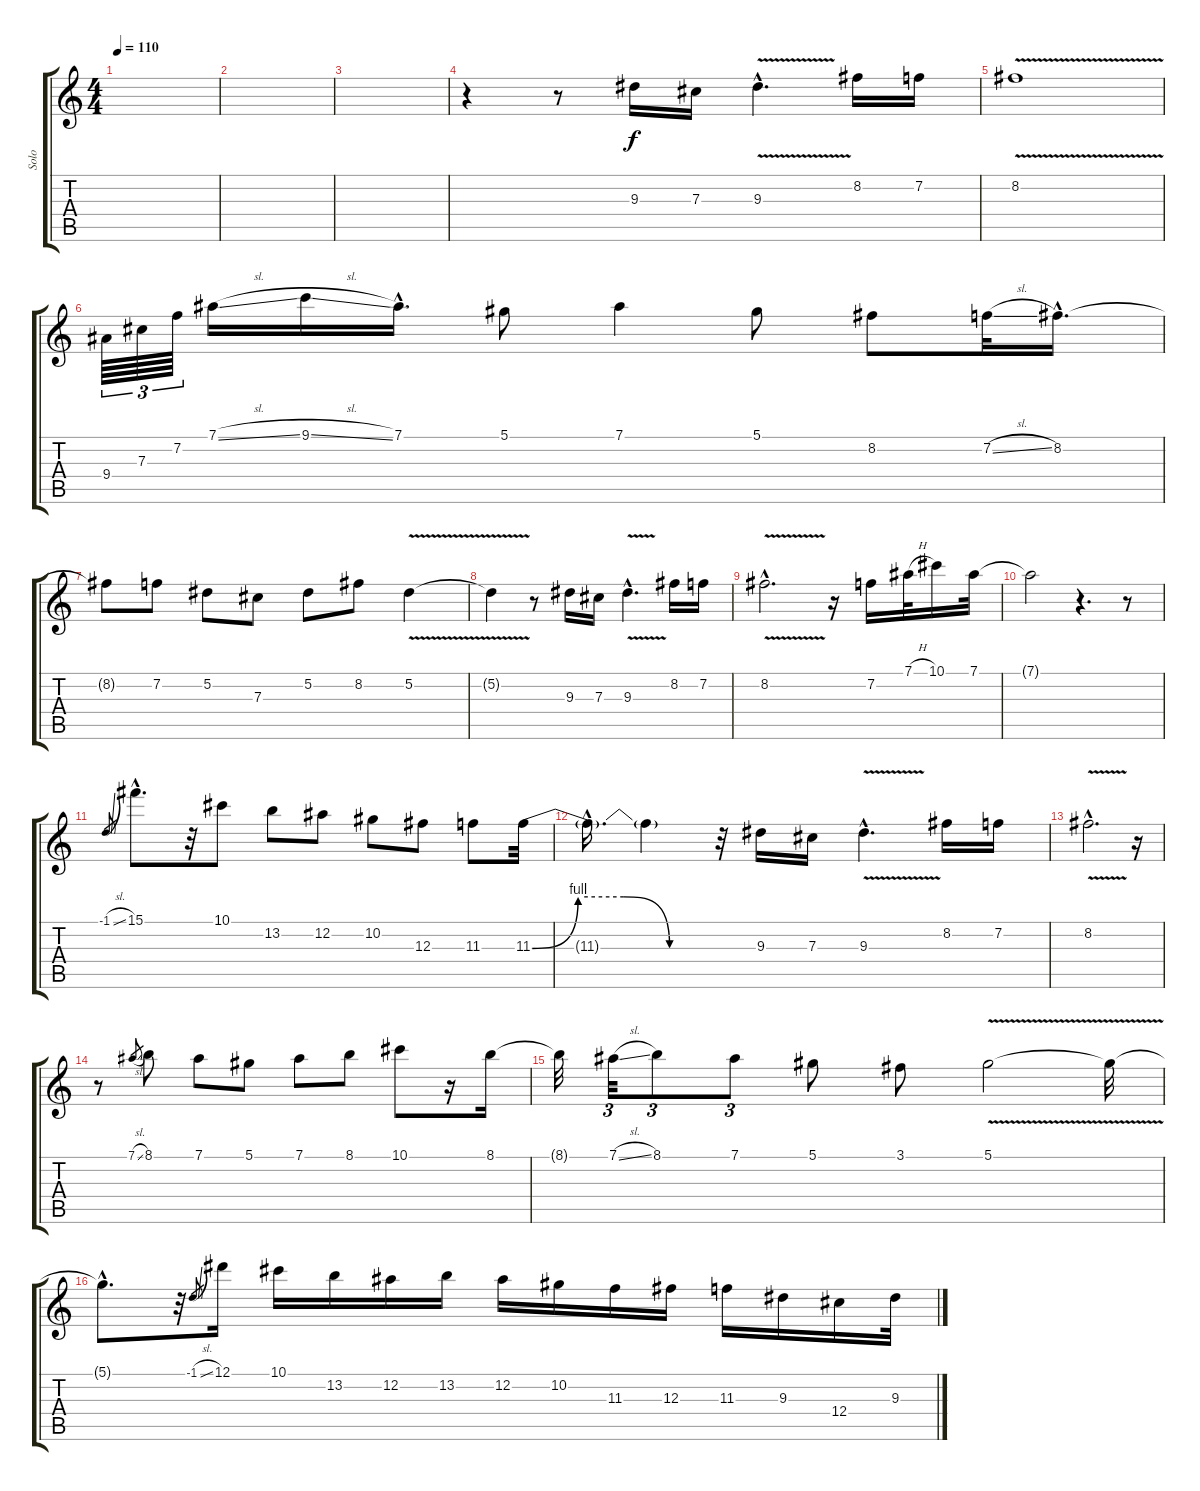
\track ("Solo" "Solo") {instrument acousticguitarsteel}
\staff {score tabs}
\tuning (Eb4 Bb3 Gb3 Db3 Ab2 Eb2) {hide}
\ts (4 4)
\tempo 110
\clef g2
\ks c
|
|
|
r.4 r.8 9.3.16 7.3.16 9.3{v hac}.4{d} 8.2.16 7.2.16 |
8.2{v}.1 |
9.4.64{tu (3 2)} 7.3.64{tu (3 2)} 7.2.64{tu (3 2)} 7.1{sl}.16 9.1{sl}.16 7.1{hac}.16{d} 5.1.8 7.1.4 5.1.8 8.2.8 7.2{sl}.32 8.2{hac}.16{d} |
8.2{t}.8 7.2.8 5.2.8 7.3.8 5.2.8 8.2.8 5.2{v}.4 |
5.2{t}.4 r.8 9.3.16 7.3.16 9.3{v hac}.4{d} 8.2.16 7.2.16 |
8.2{v hac}.2{d} r.16 7.2.16 7.1{h}.32 10.1.16 7.1.32 |
7.1{t}.2 r.4{d} r.8 |
-1.1{sl}.8{gr} 15.1{hac}.8{d} r.32 10.1.8 13.2.8 12.2.8 10.2.8 12.3.8 11.3.8 11.3{be (custom 0 0 15 4 30 4 45 0 60 0)}.32 |
11.3{hac t}.16{d} 11.3{t}.4 r.32 9.3.16 7.3.16 9.3{v hac}.4{d} 8.2.16 7.2.16 |
8.2{v hac}.2{d} r.16 |
r.8 7.1{sl}.8{gr} 8.1.8 7.1.8 5.1.8 7.1.8 8.1.8 10.1.8 r.16 8.1.16 |
8.1{t}.32 7.1{sl}.32{tu (3 2)} 8.1.8{tu (3 2)} 7.1.8{tu (3 2)} 5.1.8 3.1.8 5.1{v}.2 5.1{t}.32 |
5.1{hac t}.8{d} r.32 -1.1{sl}.8{gr} 12.1.16 10.1.16 13.2.16 12.2.16 13.2.16 12.2.16 10.2.16 11.3.16 12.3.16 11.3.16 9.3.16 12.4.16 9.3.32
